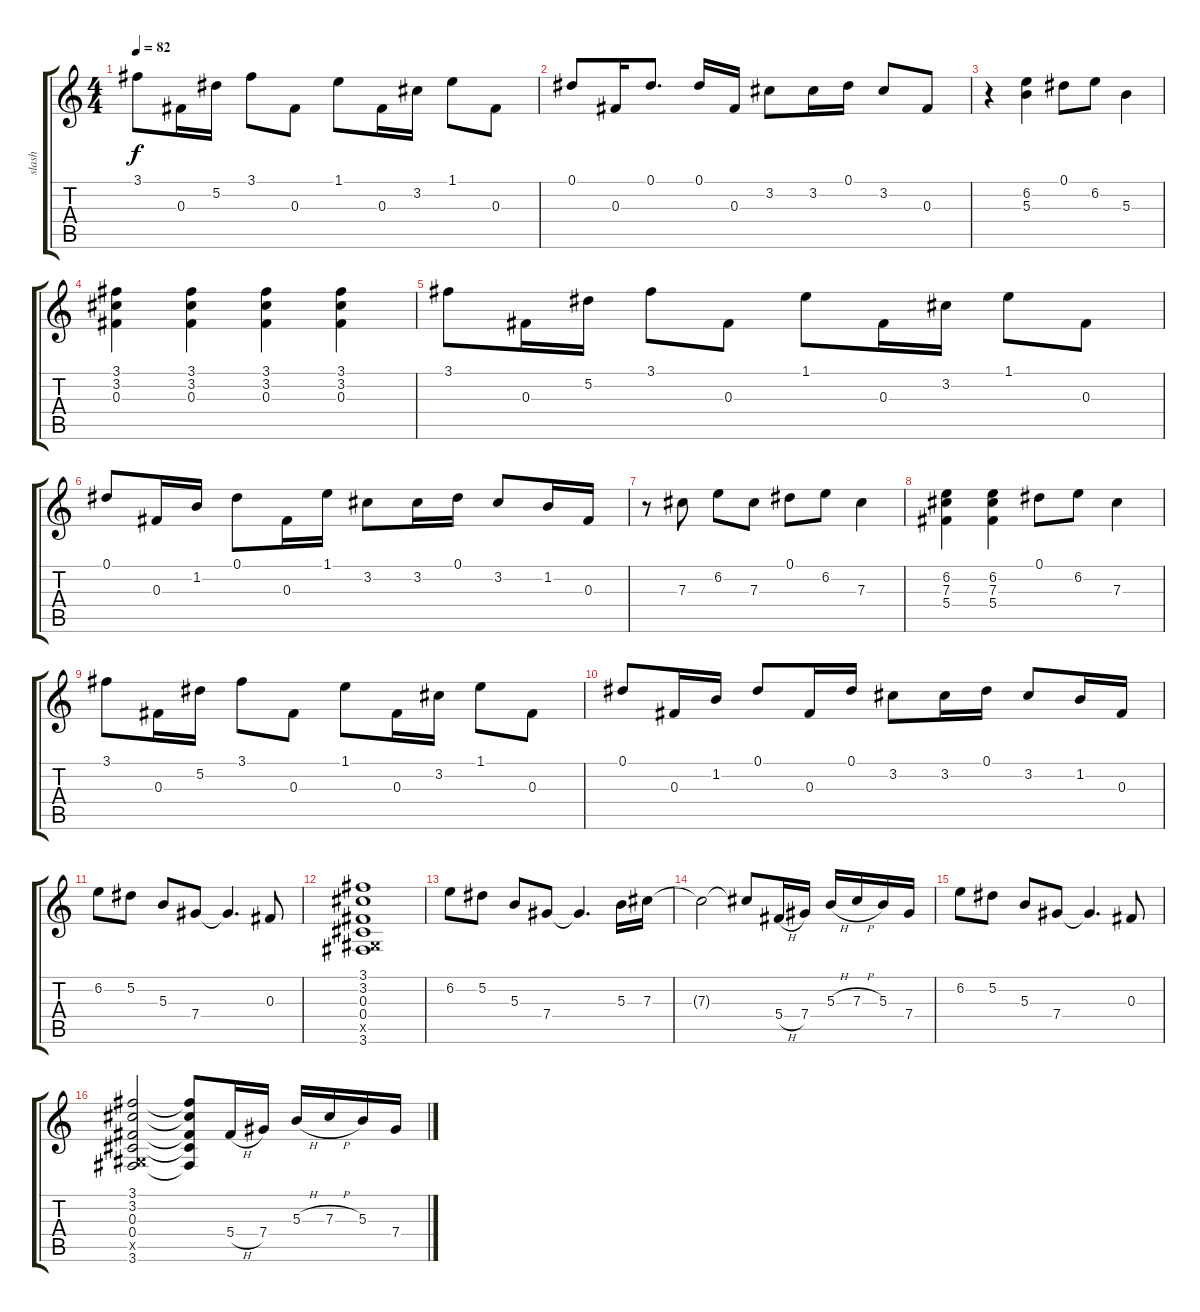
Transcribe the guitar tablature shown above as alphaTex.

\track ("slash" "slash") {instrument distortionguitar}
\staff {score tabs}
\tuning (Eb4 Bb3 Gb3 Db3 Ab2 Eb2) {hide}
\ts (4 4)
\tempo 82
\clef g2
\ks c
3.1.8{dy f} 0.3.16 5.2.16 3.1.8 0.3.8 1.1.8 0.3.16 3.2.16 1.1.8 0.3.8 |
0.1.8 0.3.16 0.1.8{d} 0.1.16 0.3.16 3.2.8 3.2.16 0.1.16 3.2.8 0.3.8 |
r.4 (6.2 5.3).4 0.1.8 6.2.8 5.3.4 |
(3.1 3.2 0.3).4 (3.1 3.2 0.3).4 (3.1 3.2 0.3).4 (3.1 3.2 0.3).4 |
3.1.8 0.3.16 5.2.16 3.1.8 0.3.8 1.1.8 0.3.16 3.2.16 1.1.8 0.3.8 |
0.1.8 0.3.16 1.2.16 0.1.8 0.3.16 1.1.16 3.2.8 3.2.16 0.1.16 3.2.8 1.2.16 0.3.16 |
r.8 7.3.8 6.2.8 7.3.8 0.1.8 6.2.8 7.3.4 |
(6.2 7.3 5.4).4 (6.2 7.3 5.4).4 0.1.8 6.2.8 7.3.4 |
3.1.8 0.3.16 5.2.16 3.1.8 0.3.8 1.1.8 0.3.16 3.2.16 1.1.8 0.3.8 |
0.1.8 0.3.16 1.2.16 0.1.8 0.3.16 0.1.16 3.2.8 3.2.16 0.1.16 3.2.8 1.2.16 0.3.16 |
6.2.8 5.2.8 5.3.8 7.4.8 7.4{t}.4{d} 0.3.8 |
(3.1 3.2 0.3 0.4 0.5{x} 3.6).1 |
6.2.8 5.2.8 5.3.8 7.4.8 7.4{t}.4{d} 5.3.16 7.3.16 |
7.3{t}.2 7.3{t}.8 5.4{h}.16 7.4.16 5.3{h}.16 7.3{h}.16 5.3.16 7.4.16 |
6.2.8 5.2.8 5.3.8 7.4.8 7.4{t}.4{d} 0.3.8 |
(3.1 3.2 0.3 0.4 0.5{x} 3.6).2 (3.1{t} 3.2{t} 0.3{t} 0.4{t} 3.6{t}).8 5.4{h}.16 7.4.16 5.3{h}.16 7.3{h}.16 5.3.16 7.4.16
